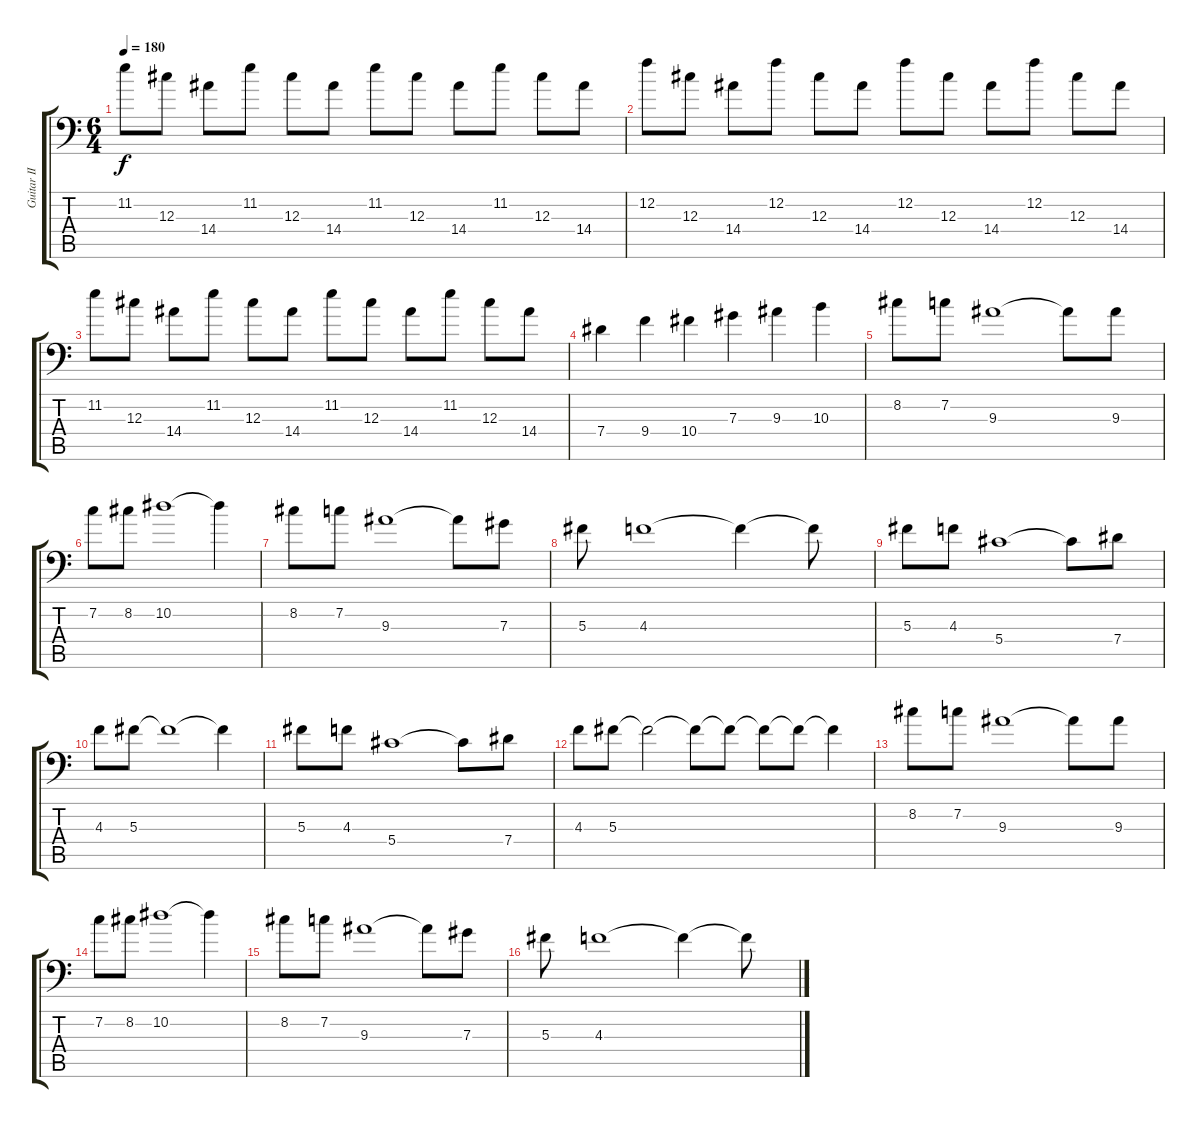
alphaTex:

\track ("Guitar II" "Guitar II") {instrument distortionguitar}
\staff {score tabs}
\tuning (Bb3 F3 Db3 Ab2 Eb2 Bb1) {hide}
\ts (6 4)
\tempo 180
\clef f4
\ks c
11.2.8{dy f} 12.3.8 14.4.8 11.2.8 12.3.8 14.4.8 11.2.8 12.3.8 14.4.8 11.2.8 12.3.8 14.4.8 |
12.2.8 12.3.8 14.4.8 12.2.8 12.3.8 14.4.8 12.2.8 12.3.8 14.4.8 12.2.8 12.3.8 14.4.8 |
11.2.8 12.3.8 14.4.8 11.2.8 12.3.8 14.4.8 11.2.8 12.3.8 14.4.8 11.2.8 12.3.8 14.4.8 |
7.4.4 9.4.4 10.4.4 7.3.4 9.3.4 10.3.4 |
8.2.8 7.2.8 9.3.1 9.3{t}.8 9.3.8 |
7.2.8 8.2.8 10.2.1 10.2{t}.4 |
8.2.8 7.2.8 9.3.1 9.3{t}.8 7.3.8 |
5.3.8 4.3.1 4.3{t}.4 4.3{t}.8 |
5.3.8 4.3.8 5.4.1 5.4{t}.8 7.4.8 |
4.3.8 5.3.8 5.3{t}.1 5.3{t}.4 |
5.3.8 4.3.8 5.4.1 5.4{t}.8 7.4.8 |
4.3.8 5.3.8 5.3{t}.2 5.3{t}.8 5.3{t}.8 5.3{t}.8 5.3{t}.8 5.3{t}.4 |
8.2.8 7.2.8 9.3.1 9.3{t}.8 9.3.8 |
7.2.8 8.2.8 10.2.1 10.2{t}.4 |
8.2.8 7.2.8 9.3.1 9.3{t}.8 7.3.8 |
5.3.8 4.3.1 4.3{t}.4 4.3{t}.8
